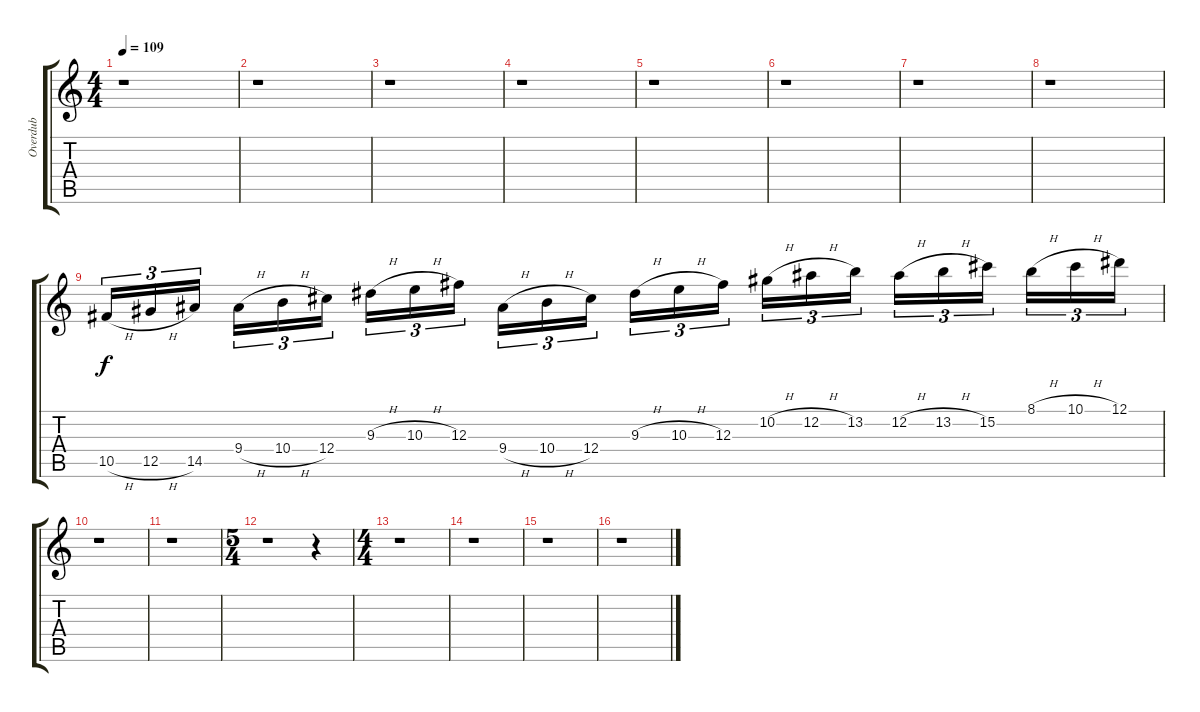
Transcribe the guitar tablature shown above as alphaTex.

\track ("Overdub" "Overdub") {instrument overdrivenguitar}
\staff {score tabs}
\tuning (Eb4 Bb3 Gb3 Db3 Ab2 Eb2) {hide}
\ts (4 4)
\tempo 109
\clef g2
\ks c
r.1{dy f} |
r.1 |
r.1 |
r.1 |
r.1 |
r.1 |
r.1 |
r.1 |
10.5{h}.16{tu (3 2) balance 12} 12.5{h}.16{tu (3 2)} 14.5.16{tu (3 2)} 9.4{h}.16{tu (3 2)} 10.4{h}.16{tu (3 2)} 12.4.16{tu (3 2)} 9.3{h}.16{tu (3 2)} 10.3{h}.16{tu (3 2)} 12.3.16{tu (3 2)} 9.4{h}.16{tu (3 2)} 10.4{h}.16{tu (3 2)} 12.4.16{tu (3 2)} 9.3{h}.16{tu (3 2)} 10.3{h}.16{tu (3 2)} 12.3.16{tu (3 2)} 10.2{h}.16{tu (3 2)} 12.2{h}.16{tu (3 2)} 13.2.16{tu (3 2)} 12.2{h}.16{tu (3 2)} 13.2{h}.16{tu (3 2)} 15.2.16{tu (3 2)} 8.1{h}.16{tu (3 2)} 10.1{h}.16{tu (3 2)} 12.1.16{tu (3 2)} |
r.1 |
r.1 |
\ts (5 4)
r.1 r.4 |
\ts (4 4)
r.1 |
r.1 |
r.1 |
r.1
